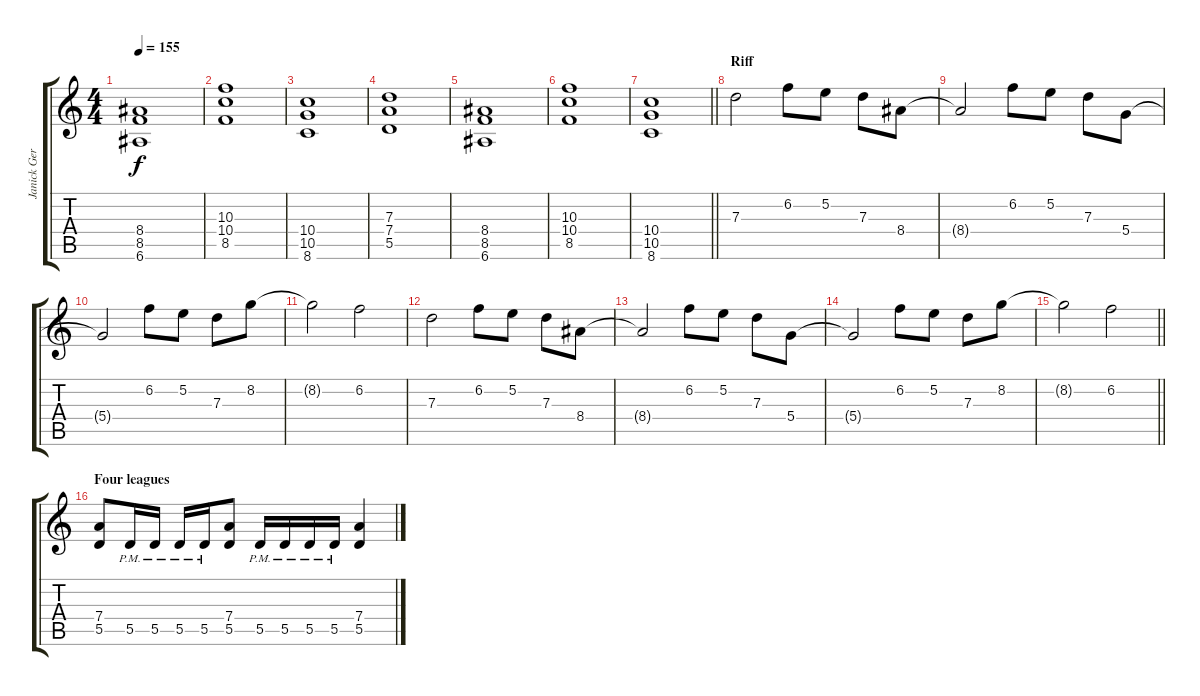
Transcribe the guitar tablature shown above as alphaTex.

\track ("Janick Gers" "Janick Ger") {instrument acousticguitarsteel}
\staff {score tabs}
\tuning (E4 B3 G3 D3 A2 E2) {hide}
\ts (4 4)
\tempo 155
\clef g2
\ks c
(8.4 8.5 6.6).1{dy f} |
(10.3 10.4 8.5).1 |
(10.4 10.5 8.6).1 |
(7.3 7.4 5.5).1 |
(8.4 8.5 6.6).1 |
(10.3 10.4 8.5).1 |
\barLineRight lightlight
(10.4 10.5 8.6).1 |
\section ("" "Riff")
7.3.2 6.2.8 5.2.8 7.3.8 8.4.8 |
8.4{t}.2 6.2.8 5.2.8 7.3.8 5.4.8 |
5.4{t}.2 6.2.8 5.2.8 7.3.8 8.2.8 |
8.2{t}.2 6.2.2 |
7.3.2 6.2.8 5.2.8 7.3.8 8.4.8 |
8.4{t}.2 6.2.8 5.2.8 7.3.8 5.4.8 |
5.4{t}.2 6.2.8 5.2.8 7.3.8 8.2.8 |
\barLineRight lightlight
8.2{t}.2 6.2.2 |
\section ("" "Four leagues")
(7.4 5.5).8 5.5{pm}.16 5.5{pm}.16 5.5{pm}.16 5.5{pm}.16 (7.4 5.5).8 5.5{pm}.16 5.5{pm}.16 5.5{pm}.16 5.5{pm}.16 (7.4 5.5).4
